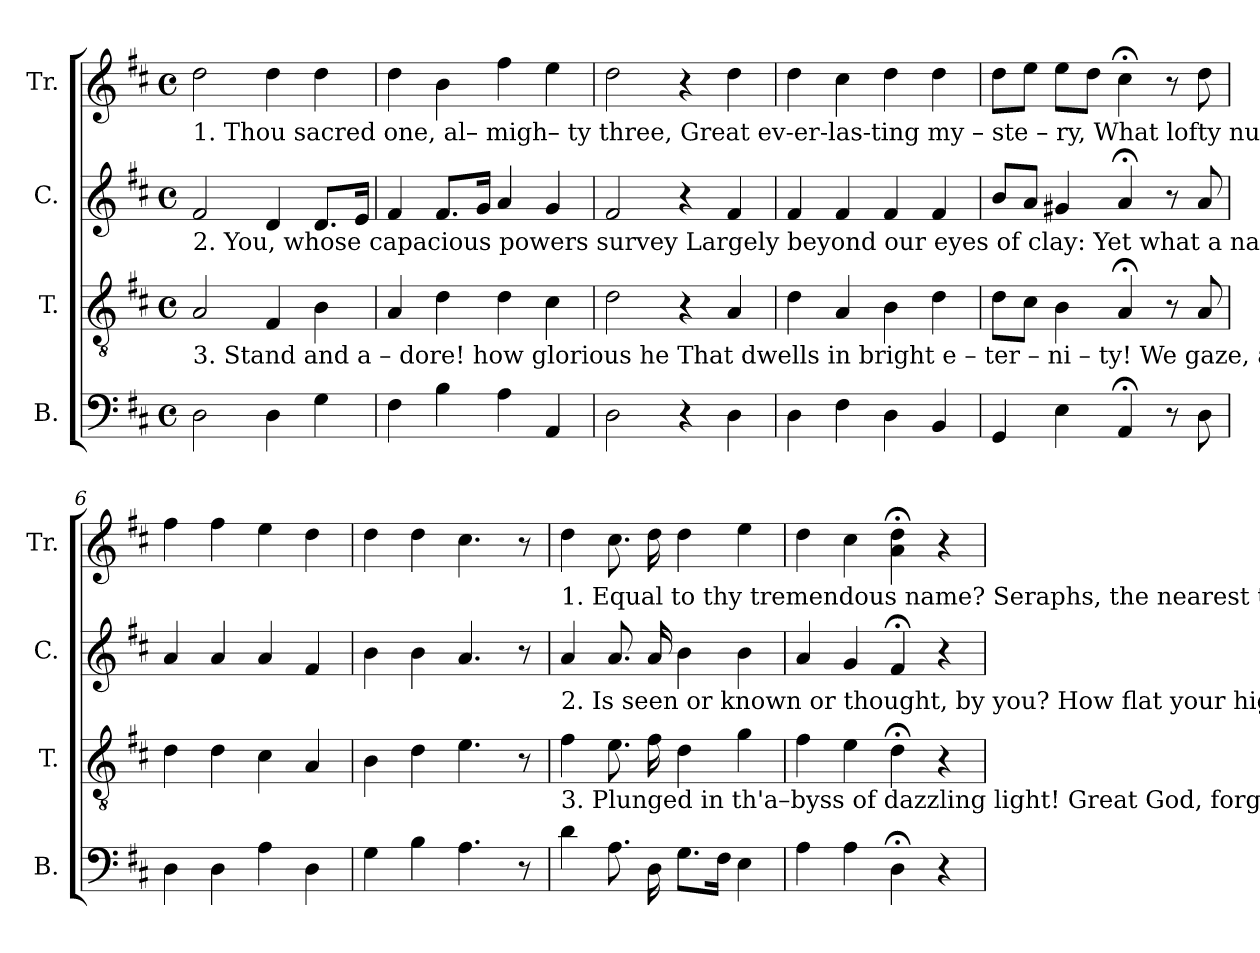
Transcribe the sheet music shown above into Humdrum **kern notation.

**kern	**kern	**kern	**kern
*part4	*part3	*part2	*part1
*staff4	*staff3	*staff2	*staff1
*I"B.	*I"T.	*I"C.	*I"Tr.
*I'B.	*I'T.	*I'C.	*I'Tr.
*clefF4	*clefGv2	*clefG2	*clefG2
*k[f#c#]	*k[f#c#]	*k[f#c#]	*k[f#c#]
*M4/4	*M4/4	*M4/4	*M4/4
*met(c)	*met(c)	*met(c)	*met(c)
*MM90	*MM90	*MM90	*MM90
=1	=1	=1	=1
!	!	!	!LO:TX:b:t=1. Thou sacred       one, al– migh– ty  three,     Great ev-er-las-ting    my  –   ste  – ry,        What lofty numbers shall we frame
!	!	!LO:TX:b:t=2. You,  whose  capacious  powers survey         Largely  beyond our eyes     of      clay&colon;       Yet  what  a narrow  portion too	!
!	!LO:TX:b:t=3. Stand and a – dore!  how glorious  he        That dwells in bright e – ter – ni – ty!     We gaze, and we confound our sight,	!	!
2D\	2A/	2f#/	2dd\
4D\	4F#/	4d/	4dd\
4G\	4B\	8.d/L	4dd\
.	.	16e/Jk	.
=2	=2	=2	=2
4F#\	4A/	4f#/	4dd\
4B\	4d\	8.f#/L	4b\
.	.	16g/Jk	.
4A\	4d\	4a/	4ff#\
4AA/	4c#\	4g/	4ee\
=3	=3	=3	=3
2D\	2d\	2f#/	2dd\
4r	4r	4r	4r
4D\	4A/	4f#/	4dd\
=4	=4	=4	=4
4D\	4d\	4f#/	4dd\
4F#\	4A/	4f#/	4cc#\
4D\	4B\	4f#/	4dd\
4BB/	4d\	4f#/	4dd\
=5	=5	=5	=5
4GG/	8d\L	8b/L	8dd\L
.	8c#\J	8a/J	8ee\J
4E\	4B\	4g#X/	8ee\L
.	.	.	8dd\J
4AA;</	4A;</	4a;</	4cc#;<\
8r	8r	8r	8r
8D\	8A/	8a/	8dd\
=6	=6	=6	=6
4D\	4d\	4a/	4ff#\
4D\	4d\	4a/	4ff#\
4A\	4c#\	4a/	4ee\
4D\	4A/	4f#/	4dd\
=7	=7	=7	=7
4G\	4B\	4b\	4dd\
4B\	4d\	4b\	4dd\
4.A\	4.e\	4.a/	4.cc#\
8r	8r	8r	8r
!!LO:LB:g=z
=8	=8	=8	=8
!	!	!	!LO:TX:b:t=1. Equal    to  thy   tremendous name?      Seraphs, the nearest     to the throne,    Begin and speak the great unknown&colon;   At –
!	!	!LO:TX:b:t=2. Is seen or known or thought, by you?   How  flat  your  highest  praises  fall        Be–low   th'im–mense o–ri–gi–nal!     Weak	!
!	!LO:TX:b:t=3. Plunged in th'a–byss of dazzling light!  Great  God,  forgive  our  feeble  lays,    Sound out thine own eternal praise&colon;      A	!	!
4d\	4f#\	4a/	4dd\
8.A\	8.e\	8.a/	8.cc#\
16D\	16f#\	16a/	16dd\
8.G\L	4d\	4b\	4dd\
16F#\Jk	.	.	.
4E\	4g\	4b\	4ee\
=9	=9	=9	=9
4A\	4f#\	4a/	4dd\
4A\	4e\	4g/	4cc#\
4D;<\	4d;<\	4f#;</	4a\;< 4dd\;<
4r	4r	4r	4r
=	=	=	=
*-	*-	*-	*-
